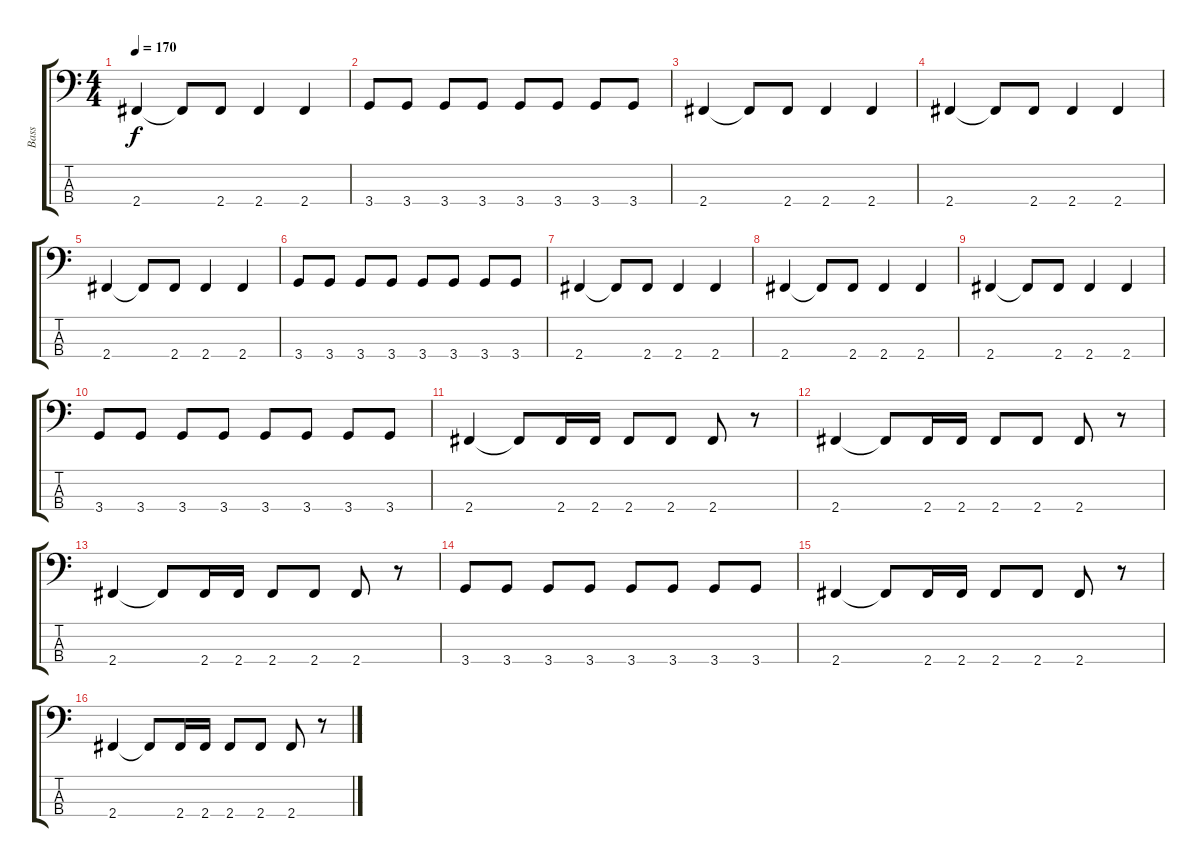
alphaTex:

\track ("Bass" "Bass") {instrument electricbasspick}
\staff {score tabs}
\tuning (G2 D2 A1 E1) {hide}
\ts (4 4)
\tempo 170
\clef f4
\ks c
2.4.4{dy f} 2.4{t}.8 2.4.8 2.4.4 2.4.4 |
3.4.8 3.4.8 3.4.8 3.4.8 3.4.8 3.4.8 3.4.8 3.4.8 |
2.4.4 2.4{t}.8 2.4.8 2.4.4 2.4.4 |
2.4.4 2.4{t}.8 2.4.8 2.4.4 2.4.4 |
2.4.4 2.4{t}.8 2.4.8 2.4.4 2.4.4 |
3.4.8 3.4.8 3.4.8 3.4.8 3.4.8 3.4.8 3.4.8 3.4.8 |
2.4.4 2.4{t}.8 2.4.8 2.4.4 2.4.4 |
2.4.4 2.4{t}.8 2.4.8 2.4.4 2.4.4 |
2.4.4 2.4{t}.8 2.4.8 2.4.4 2.4.4 |
3.4.8 3.4.8 3.4.8 3.4.8 3.4.8 3.4.8 3.4.8 3.4.8 |
2.4.4 2.4{t}.8 2.4.16 2.4.16 2.4.8 2.4.8 2.4.8 r.8 |
2.4.4 2.4{t}.8 2.4.16 2.4.16 2.4.8 2.4.8 2.4.8 r.8 |
2.4.4 2.4{t}.8 2.4.16 2.4.16 2.4.8 2.4.8 2.4.8 r.8 |
3.4.8 3.4.8 3.4.8 3.4.8 3.4.8 3.4.8 3.4.8 3.4.8 |
2.4.4 2.4{t}.8 2.4.16 2.4.16 2.4.8 2.4.8 2.4.8 r.8 |
2.4.4 2.4{t}.8 2.4.16 2.4.16 2.4.8 2.4.8 2.4.8 r.8
